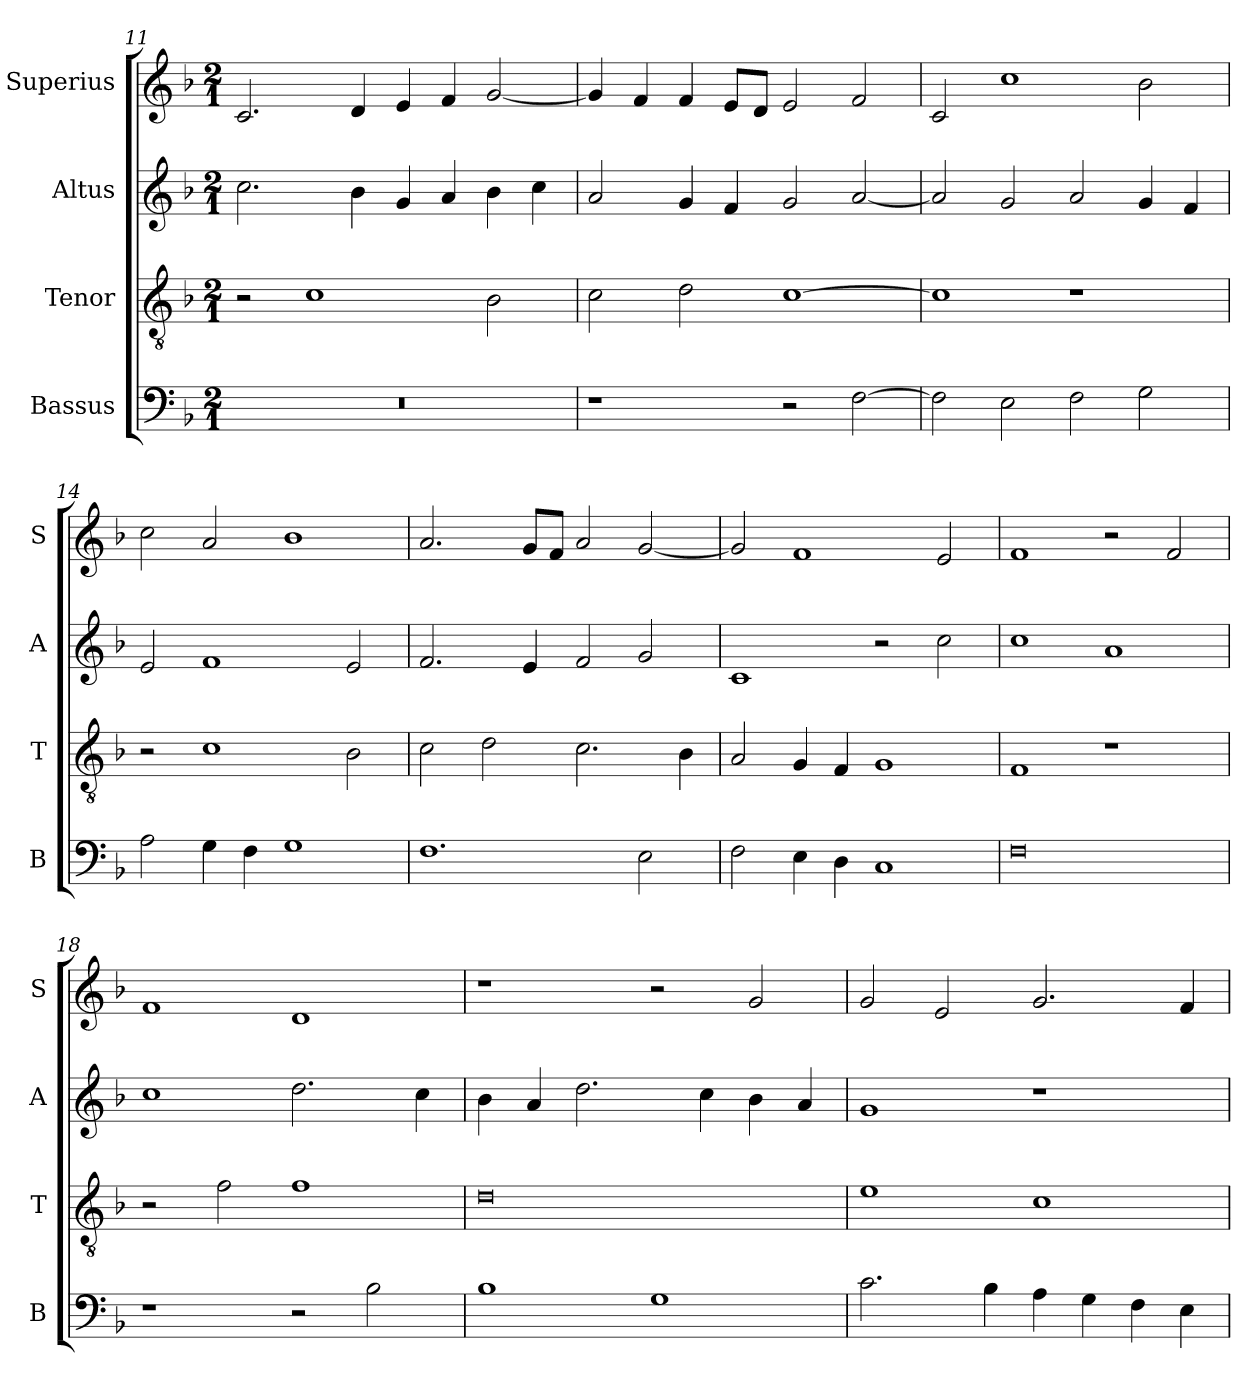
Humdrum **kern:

**kern	**kern	**kern	**kern
*part4	*part3	*part2	*part1
*staff4	*staff3	*staff2	*staff1
*I"Bassus	*I"Tenor	*I"Altus	*I"Superius
*I'B	*I'T	*I'A	*I'S
*clefF4	*clefGv2	*clefG2	*clefG2
*k[b-]	*k[b-]	*k[b-]	*k[b-]
*F:	*F:	*F:	*F:
*M2/1	*M2/1	*M2/1	*M2/1
=11	=11	=11	=11
0r	2r	2.cc	2.c
.	1c	.	.
.	.	4b-	4d
.	.	4g	4e
.	.	4a	4f
.	2B-	4b-	[2g
.	.	4cc	.
=12	=12	=12	=12
1r	2c	2a	4g]
.	.	.	4f
.	2d	4g	4f
.	.	4f	8eL
.	.	.	8dJ
2r	[1c	2g	2e
[2F	.	[2a	2f
=13	=13	=13	=13
2F]	1c]	2a]	2c
2E	.	2g	1cc
2F	1r	2a	.
2G	.	4g	2b-
.	.	4f	.
=14	=14	=14	=14
2A	2r	2e	2cc
4G	1c	1f	2a
4F	.	.	.
1G	.	.	1b-
.	2B-	2e	.
=15	=15	=15	=15
1.F	2c	2.f	2.a
.	2d	.	.
.	.	4e	8gL
.	.	.	8fJ
.	2.c	2f	2a
2E	.	2g	[2g
.	4B-	.	.
=16	=16	=16	=16
2F	2A	1c	2g]
4E	4G	.	1f
4D	4F	.	.
1C	1G	2r	.
.	.	2cc	2e
=17	=17	=17	=17
0F	1F	1cc	1f
.	1r	1a	2r
.	.	.	2f
=18	=18	=18	=18
1r	2r	1cc	1f
.	2f	.	.
2r	1f	2.dd	1d
2B-	.	.	.
.	.	4cc	.
=19	=19	=19	=19
1B-	0d	4b-	1r
.	.	4a	.
.	.	2.dd	.
1G	.	.	2r
.	.	4cc	.
.	.	4b-	2g
.	.	4a	.
=20	=20	=20	=20
2.c	1e	1g	2g
.	.	.	2e
4B-	.	.	.
4A	1c	1r	2.g
4G	.	.	.
4F	.	.	.
4E	.	.	4f
=	=	=	=
*-	*-	*-	*-
